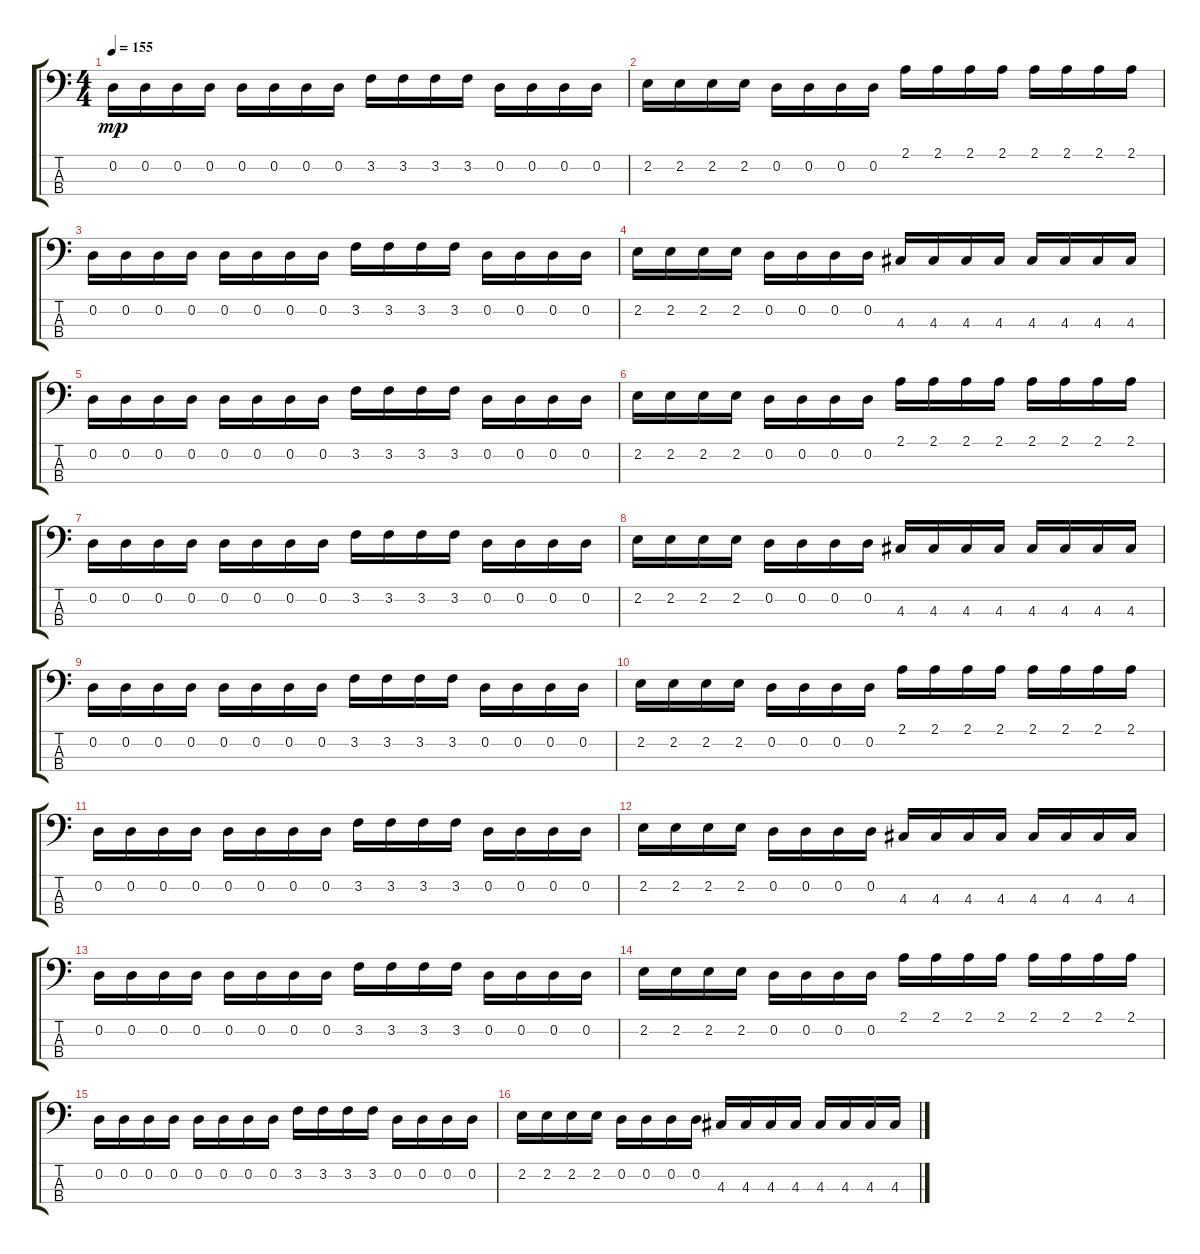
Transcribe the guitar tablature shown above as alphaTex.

\track "" {instrument electricbasspick}
\staff {score tabs}
\tuning (G2 D2 A1 E1) {hide}
\ts (4 4)
\tempo 155
\clef f4
\ks c
0.2.16{dy mp} 0.2.16 0.2.16 0.2.16 0.2.16 0.2.16 0.2.16 0.2.16 3.2.16 3.2.16 3.2.16 3.2.16 0.2.16 0.2.16 0.2.16 0.2.16 |
2.2.16 2.2.16 2.2.16 2.2.16 0.2.16 0.2.16 0.2.16 0.2.16 2.1.16 2.1.16 2.1.16 2.1.16 2.1.16 2.1.16 2.1.16 2.1.16 |
0.2.16 0.2.16 0.2.16 0.2.16 0.2.16 0.2.16 0.2.16 0.2.16 3.2.16 3.2.16 3.2.16 3.2.16 0.2.16 0.2.16 0.2.16 0.2.16 |
2.2.16 2.2.16 2.2.16 2.2.16 0.2.16 0.2.16 0.2.16 0.2.16 4.3.16 4.3.16 4.3.16 4.3.16 4.3.16 4.3.16 4.3.16 4.3.16 |
0.2.16 0.2.16 0.2.16 0.2.16 0.2.16 0.2.16 0.2.16 0.2.16 3.2.16 3.2.16 3.2.16 3.2.16 0.2.16 0.2.16 0.2.16 0.2.16 |
2.2.16 2.2.16 2.2.16 2.2.16 0.2.16 0.2.16 0.2.16 0.2.16 2.1.16 2.1.16 2.1.16 2.1.16 2.1.16 2.1.16 2.1.16 2.1.16 |
0.2.16 0.2.16 0.2.16 0.2.16 0.2.16 0.2.16 0.2.16 0.2.16 3.2.16 3.2.16 3.2.16 3.2.16 0.2.16 0.2.16 0.2.16 0.2.16 |
2.2.16 2.2.16 2.2.16 2.2.16 0.2.16 0.2.16 0.2.16 0.2.16 4.3.16 4.3.16 4.3.16 4.3.16 4.3.16 4.3.16 4.3.16 4.3.16 |
0.2.16 0.2.16 0.2.16 0.2.16 0.2.16 0.2.16 0.2.16 0.2.16 3.2.16 3.2.16 3.2.16 3.2.16 0.2.16 0.2.16 0.2.16 0.2.16 |
2.2.16 2.2.16 2.2.16 2.2.16 0.2.16 0.2.16 0.2.16 0.2.16 2.1.16 2.1.16 2.1.16 2.1.16 2.1.16 2.1.16 2.1.16 2.1.16 |
0.2.16 0.2.16 0.2.16 0.2.16 0.2.16 0.2.16 0.2.16 0.2.16 3.2.16 3.2.16 3.2.16 3.2.16 0.2.16 0.2.16 0.2.16 0.2.16 |
2.2.16 2.2.16 2.2.16 2.2.16 0.2.16 0.2.16 0.2.16 0.2.16 4.3.16 4.3.16 4.3.16 4.3.16 4.3.16 4.3.16 4.3.16 4.3.16 |
0.2.16 0.2.16 0.2.16 0.2.16 0.2.16 0.2.16 0.2.16 0.2.16 3.2.16 3.2.16 3.2.16 3.2.16 0.2.16 0.2.16 0.2.16 0.2.16 |
2.2.16 2.2.16 2.2.16 2.2.16 0.2.16 0.2.16 0.2.16 0.2.16 2.1.16 2.1.16 2.1.16 2.1.16 2.1.16 2.1.16 2.1.16 2.1.16 |
0.2.16 0.2.16 0.2.16 0.2.16 0.2.16 0.2.16 0.2.16 0.2.16 3.2.16 3.2.16 3.2.16 3.2.16 0.2.16 0.2.16 0.2.16 0.2.16 |
2.2.16 2.2.16 2.2.16 2.2.16 0.2.16 0.2.16 0.2.16 0.2.16 4.3.16 4.3.16 4.3.16 4.3.16 4.3.16 4.3.16 4.3.16 4.3.16
